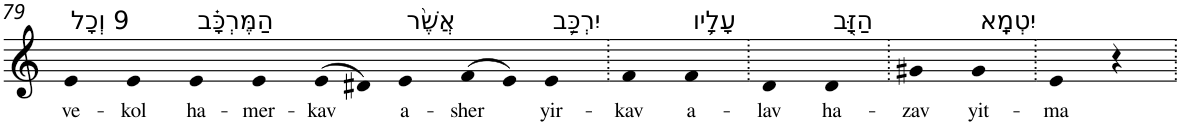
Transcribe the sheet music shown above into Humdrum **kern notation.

**kern	**text
*part1	*part1
*staff1	*staff1
*I"Piano	*
*I'Pno	*
!!LO:PB:g=z
*clefG2	*
*k[]	*
=79	=79
!LO:TX:a:t=9 וְכָל	!
!	!LO:LY:b
4e	ve-
!	!LO:LY:b
4e	-kol
!LO:TX:a:t=הַמֶּרְכָּ֗ב	!
!	!LO:LY:b
4e	ha-
!	!LO:LY:b
4e	-mer-
!	!LO:LY:b
(>8e	-kav
8d#X)	.
!LO:TX:a:t=אֲשֶׁ֨ר	!
!	!LO:LY:b
4e	a-
!	!LO:LY:b
(>8f	-sher
8e)	.
!LO:TX:a:t=יִרְכַּ֥ב	!
!	!LO:LY:b
4e	yir-
=80.	=80.
!	!LO:LY:b
4f	-kav
!LO:TX:a:t=עָלָ֛יו	!
!	!LO:LY:b
4f	a-
=81.	=81.
!	!LO:LY:b
4d	-lav
!LO:TX:a:t=הַזָּ֖ב	!
!	!LO:LY:b
4d	ha-
=82.	=82.
!	!LO:LY:b
4g#X	-zav
!LO:TX:a:t=יִטְמָֽא	!
!	!LO:LY:b
4g#	yit-
=83.	=83.
!	!LO:LY:b
4e	-ma
4r	.
=.	=.
*-	*-
